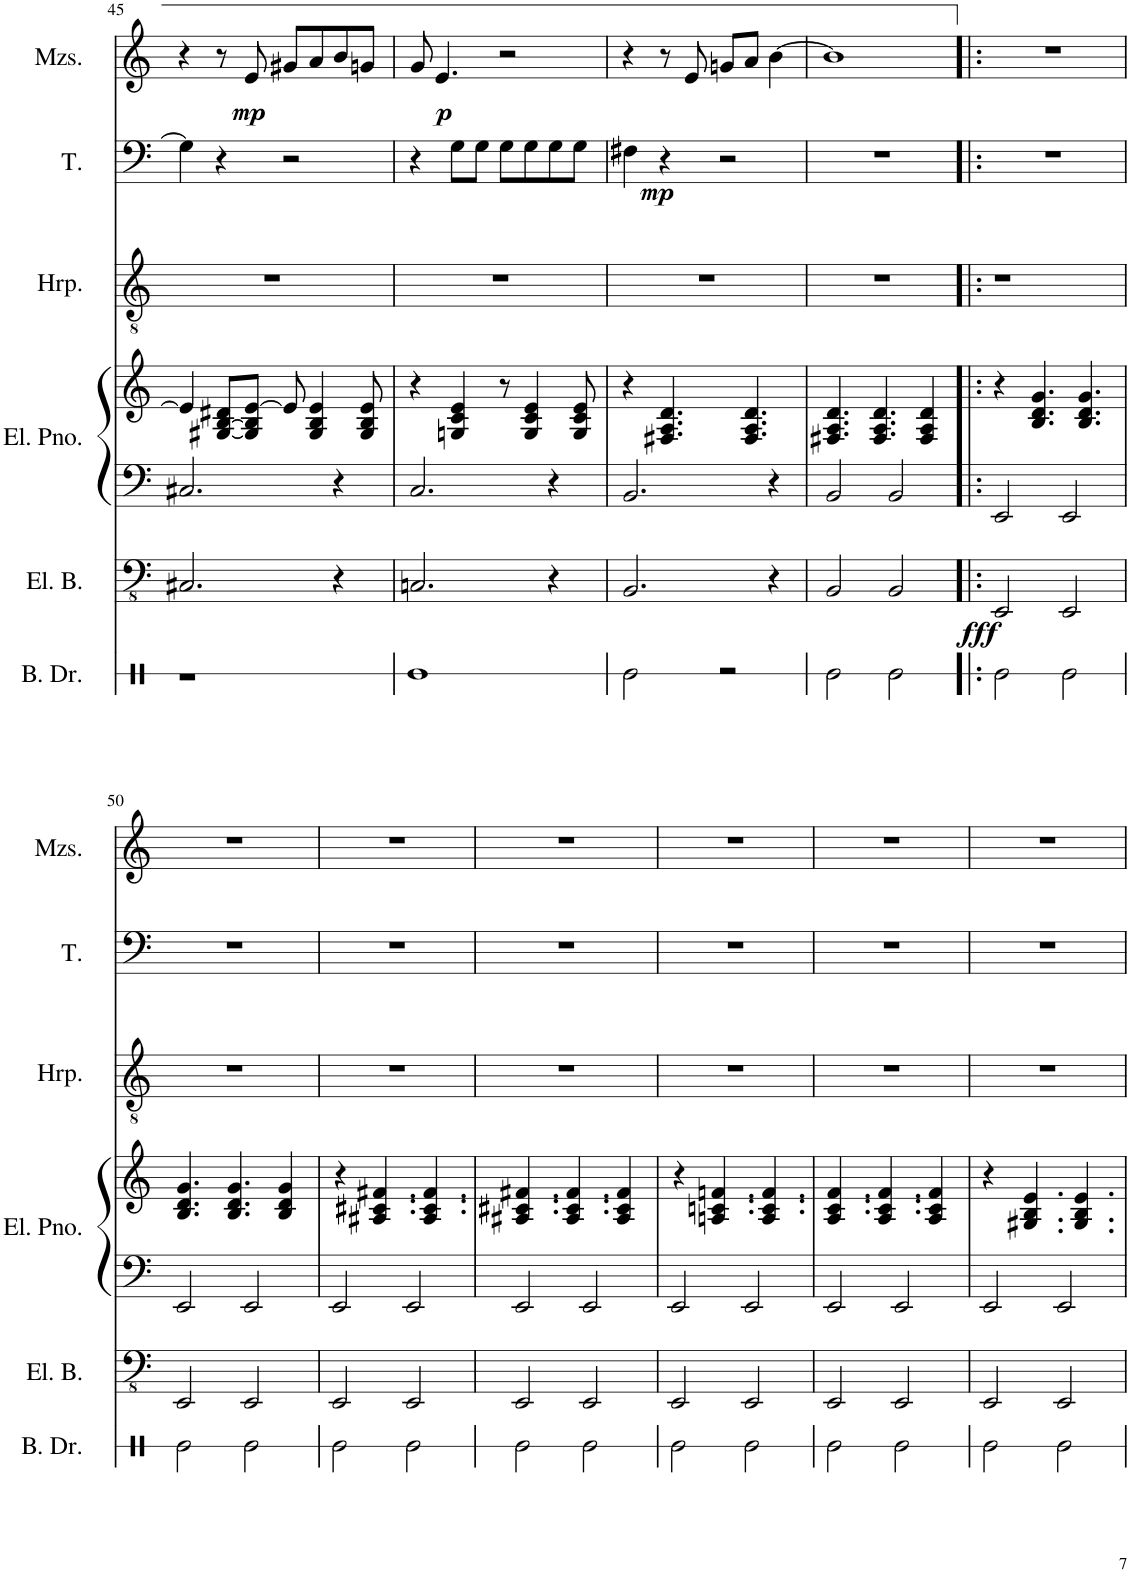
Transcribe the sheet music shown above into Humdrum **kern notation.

**kern	**kern	**dynam	**kern	**kern	**kern	**kern	**dynam	**kern	**dynam
*part6	*part5	*part5	*part4	*part4	*part3	*part2	*part2	*part1	*part1
*staff7	*staff6	*staff6	*staff5	*staff4	*staff3	*staff2	*staff2	*staff1	*staff1
*I"Bass Drum	*I"Electric Bass	*	*I"Electric Piano	*	*I"Harp	*I"Tenor	*	*I"Mezzo-soprano	*
*I'B. Dr.	*I'El. B.	*	*I'El. Pno.	*	*I'Hrp.	*I'T.	*	*I'Mzs.	*
!!LO:PB:g=z
*clefX	*clefFv4	*	*clefF4	*clefG2	*clefGv2	*clefF4	*	*clefG2	*
*k[]	*k[]	*	*k[]	*k[]	*k[]	*k[]	*	*k[]	*
*M4/4	*M4/4	*	*M4/4	*M4/4	*M4/4	*M4/4	*	*M4/4	*
=45	=45	=45	=45	=45	=45	=45	=45	=45	=45
1r	2.CC#X/	.	2.C#X/	4e/]	1r	4G#\]	.	4r	.
.	.	.	.	[8G#X/ [8B/ 8d#X/L	.	4r	.	8r	.
!	!	!	!	!	!	!	!	!	!LO:DY:b
.	.	.	.	8G#/] 8B/] [8e/J	.	.	.	8e/	mp
.	.	.	.	8e/]	.	2r	.	8g#X/L	.
.	.	.	.	4G#/ 4B/ 4e/	.	.	.	8a/	.
.	4r	.	4r	.	.	.	.	8b/	.
.	.	.	.	8G#/ 8B/ 8e/	.	.	.	8gn/J	.
=46	=46	=46	=46	=46	=46	=46	=46	=46	=46
1Re	2.CCn/	.	2.C/	4r	1r	4r	.	8g/	.
!	!	!	!	!	!	!	!	!	!LO:DY:b
.	.	.	.	.	.	.	.	4.e/	p
.	.	.	.	4Gn/ 4c/ 4e/	.	8G\L	.	.	.
.	.	.	.	.	.	8G\J	.	.	.
.	.	.	.	8r	.	8G\L	.	2r	.
.	.	.	.	4G/ 4c/ 4e/	.	8G\	.	.	.
.	4r	.	4r	.	.	8G\	.	.	.
.	.	.	.	8G/ 8c/ 8e/	.	8G\J	.	.	.
=47	=47	=47	=47	=47	=47	=47	=47	=47	=47
2Re\	2.BBB/	.	2.BB/	4r	1r	4F#X\	.	4r	.
!	!	!	!	!	!	!	!LO:DY:b	!	!
.	.	.	.	4.F#X/ 4.A/ 4.d/	.	4r	mp	8r	.
.	.	.	.	.	.	.	.	8e/	.
2r	.	.	.	.	.	2r	.	8gn/L	.
.	.	.	.	4.F#/ 4.A/ 4.d/	.	.	.	8a/J	.
.	4r	.	4r	.	.	.	.	[4b\	.
=48	=48	=48	=48	=48	=48	=48	=48	=48	=48
2Re\	2BBB/	.	2BB/	4.F#X/ 4.A/ 4.d/	1r	1r	.	1b]	.
.	.	.	.	4.F#/ 4.A/ 4.d/	.	.	.	.	.
2Re\	2BBB/	.	2BB/	.	.	.	.	.	.
.	.	.	.	4F#/ 4A/ 4d/	.	.	.	.	.
=49!|:	=49!|:	=49!|:	=49!|:	=49!|:	=49!|:	=49!|:	=49!|:	=49!|:	=49!|:
!	!	!LO:DY:b	!	!	!	!	!	!	!
2Re\	2EEE/	fff	2EE/	4r	1r	1r	.	1r	.
.	.	.	.	4.B/ 4.d/ 4.g/	.	.	.	.	.
2Re\	2EEE/	.	2EE/	.	.	.	.	.	.
.	.	.	.	4.B/ 4.d/ 4.g/	.	.	.	.	.
!!LO:LB:g=z
=50	=50	=50	=50	=50	=50	=50	=50	=50	=50
2Re\	2EEE/	.	2EE/	4.B/ 4.d/ 4.g/	1r	1r	.	1r	.
.	.	.	.	4.B/ 4.d/ 4.g/	.	.	.	.	.
2Re\	2EEE/	.	2EE/	.	.	.	.	.	.
.	.	.	.	4B/ 4d/ 4g/	.	.	.	.	.
=51	=51	=51	=51	=51	=51	=51	=51	=51	=51
2Re\	2EEE/	.	2EE/	4r	1r	1r	.	1r	.
.	.	.	.	4.A#X/ 4.c#X/ 4.f#X/	.	.	.	.	.
2Re\	2EEE/	.	2EE/	.	.	.	.	.	.
.	.	.	.	4.A#/ 4.c#/ 4.f#/	.	.	.	.	.
=52	=52	=52	=52	=52	=52	=52	=52	=52	=52
2Re\	2EEE/	.	2EE/	4.A#X/ 4.c#X/ 4.f#X/	1r	1r	.	1r	.
.	.	.	.	4.A#/ 4.c#/ 4.f#/	.	.	.	.	.
2Re\	2EEE/	.	2EE/	.	.	.	.	.	.
.	.	.	.	4A#/ 4c#/ 4f#/	.	.	.	.	.
=53	=53	=53	=53	=53	=53	=53	=53	=53	=53
2Re\	2EEE/	.	2EE/	4r	1r	1r	.	1r	.
.	.	.	.	4.An/ 4.cn/ 4.fn/	.	.	.	.	.
2Re\	2EEE/	.	2EE/	.	.	.	.	.	.
.	.	.	.	4.A/ 4.c/ 4.f/	.	.	.	.	.
=54	=54	=54	=54	=54	=54	=54	=54	=54	=54
2Re\	2EEE/	.	2EE/	4.A/ 4.c/ 4.f/	1r	1r	.	1r	.
.	.	.	.	4.A/ 4.c/ 4.f/	.	.	.	.	.
2Re\	2EEE/	.	2EE/	.	.	.	.	.	.
.	.	.	.	4A/ 4c/ 4f/	.	.	.	.	.
=55	=55	=55	=55	=55	=55	=55	=55	=55	=55
2Re\	2EEE/	.	2EE/	4r	1r	1r	.	1r	.
.	.	.	.	4.G#X/ 4.B/ 4.e/	.	.	.	.	.
2Re\	2EEE/	.	2EE/	.	.	.	.	.	.
.	.	.	.	4.G#/ 4.B/ 4.e/	.	.	.	.	.
=	=	=	=	=	=	=	=	=	=
*-	*-	*-	*-	*-	*-	*-	*-	*-	*-
